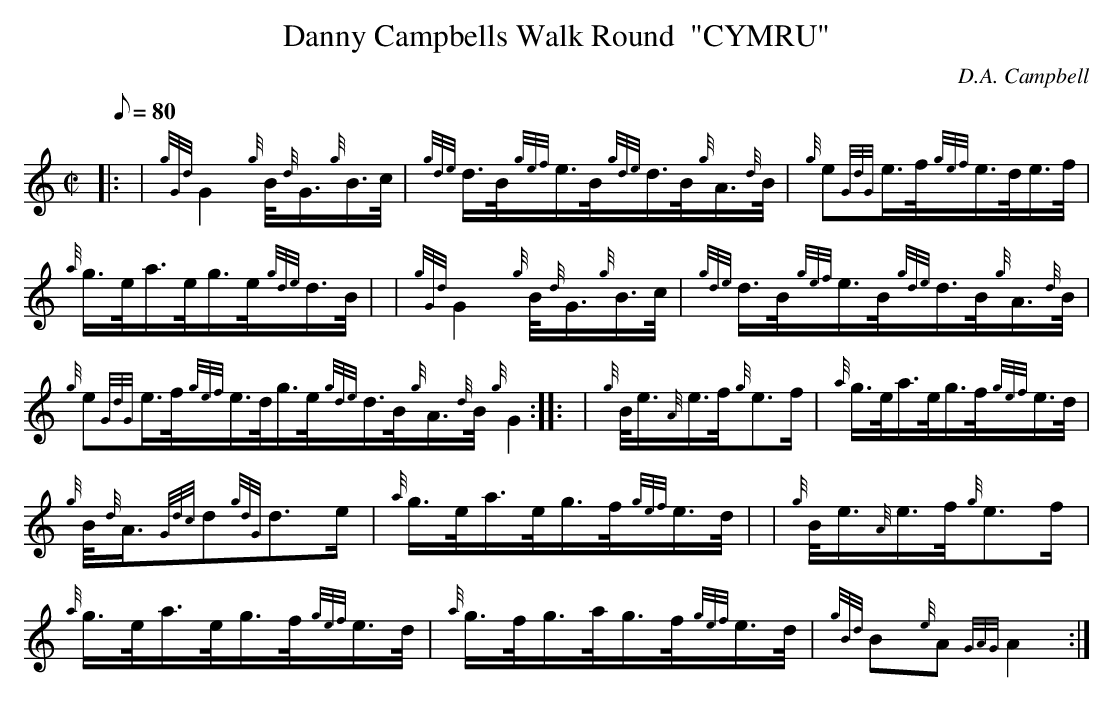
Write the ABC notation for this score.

X:1
T:Danny Campbells Walk Round  "CYMRU"
M:C|
L:1/8
Q:80
C:D.A. Campbell
K:HP
|: | {gGd}G2{g}B/4{d}G3/4{g}B3/4c/4 | \
{gde}d3/4B/4{gef}e3/4B/4{gde}d3/4B/4{g}A3/4{d}B/4 | \
{g}e{GdG}e3/4f/4{gef}e3/4d/4e3/4f/4 |
{a}g3/4e/4a3/4e/4g3/4e/4{gde}d3/4B/4 | | \
{gGd}G2{g}B/4{d}G3/4{g}B3/4c/4 | \
{gde}d3/4B/4{gef}e3/4B/4{gde}d3/4B/4{g}A3/4{d}B/4 |
{g}e{GdG}e3/4f/4{gef}e3/4d/4g3/4e/4{gde}d3/4B/4{g}A3/4{d}B/4{g}G2 :: \
| {g}B/4e3/4{A}e3/4f/4{g}e3/2f/2 | \
{a}g3/4e/4a3/4e/4g3/4f/4{gef}e3/4d/4 |
{g}B/4{d}A3/4{Gdc}d{gdG}d3/2e/2 | \
{a}g3/4e/4a3/4e/4g3/4f/4{gef}e3/4d/4 | | \
{g}B/4e3/4{A}e3/4f/4{g}e3/2f/2 |
{a}g3/4e/4a3/4e/4g3/4f/4{gef}e3/4d/4 | \
{a}g3/4f/4g3/4a/4g3/4f/4{gef}e3/4d/4 | \
{gBd}B{e}A{GAG}A2 :|
